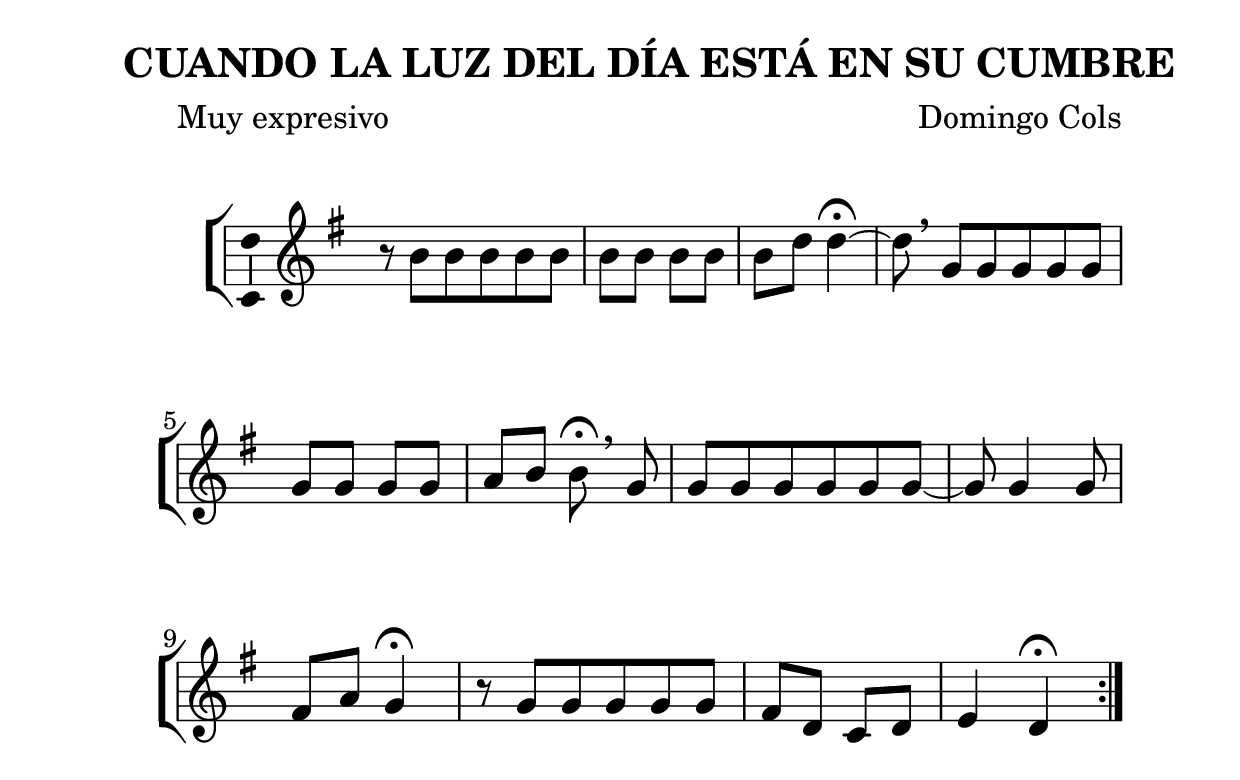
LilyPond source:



%versión de lilypond para la que se ha escrito esta partitura:
\version "2.16.0"

	%Tamaño papel
	#(set-default-paper-size "a4")
	%Tamaño partitura
	#(set-global-staff-size 28)
	%No responde al pulsar sobre una nota
	#(ly:set-option 'point-and-click #f)

%parámetros del encabezamiento:
\header {
	%title = "CUANDO LA LUZ DEL DÍA ESTÁ EN SU CUMBRE"
	title = \markup{\fontsize #-2 "CUANDO LA LUZ DEL DÍA ESTÁ EN SU CUMBRE"}
	subtitle = ""
	composer = "Domingo Cols"
	poet = "Muy expresivo"
	meter = ""
	arranger = ""
%	tagline="Monasterio de la Madre de Dios. Buenafuente del Sistal."
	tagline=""
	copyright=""
	tiempo = ""
	usos = ""
	letra = "Cuando la luz del día está en su cumbre, eres, Señor Jesús, luz y alegría de quienes en la fe y en la esperanza celebran ya la fiesta de la Vida. Eres resurrección, palabra y prenda de ser y de vivir eternamente; sembradas de esperanzas nuestras vidas, serán en ti cosecha para siempre. Ven ya, Señor Jesús, Salvador nuestro, de tu radiante luz llena este día, camino de alegría y de esperanza, real acontecer de nueva vida. Concédenos, oh Padre omnipotente, y tú, Hijo amado y Señor nuestro, por obra del Espíritu enviado, vivir ya de la fiesta de tu reino."
	}

%parámetros asociados al papel:
\paper  {
	oddHeaderMarkup = \markup {\fill-line { \on-the-fly #not-first-page \fromproperty #'header:title \on-the-fly #not-first-page \fromproperty #'header:composer }}
	evenHeaderMarkup = \markup {\fill-line { \fromproperty #'header:composer \fromproperty #'header:title }}
	#(set-paper-size "a4")
	print-page-number = ##f
	first-page-number = 1
	print-first-page-number = ##f
%	head-separation = 3.0 \cm
	top-margin = 2.0 \cm
	bottom-margin = 0.0\cm
%%%	bottom-margin = -2.0\cm
	left-margin = 3.0 \cm
	line-width = 16.0 \cm
	indent = 8\mm
	interscoreline = 2.\mm
	between-system-space = 15\mm
%	para que las partituras no llenen la hoja:
	ragged-bottom = ##t
%	idem para la última hoja:
	ragged-last-bottom = ##f
%	para que las partituras llenen el ancho del papel:
	ragged-last = ##f
	after-title-space = 2.5 \cm
%page-count=1
%system-count=4

	%Flexible Vertical Spacing
%	markup-markup-spacing =
%	#'((basic-distance . 15) (minimum-distance . 15) (padding . 3))
	markup-system-spacing =
	#'((basic-distance . 15) (minimum-distance . 15) (padding . 3))
	system-system-spacing =
	#'((basic-distance . 15) (minimum-distance . 15) (padding . 3))
	score-system-spacing =
	#'((basic-distance . 15) (minimum-distance . 15) (padding . 5))
%	top-system-spacing = % header
%	#'((basic-distance . 8) (minimum-distance . 0) (padding . 0))
%	top-markup-spacing =
%	#'((basic-distance . 20) (minimum-distance . 20) (padding . 0))
	last-bottom-spacing = % footer
	#'((basic-distance . 5) (minimum-distance . 5) (padding . 0))
%	score-markup-spacing =
%	#'((basic-distance . 16) (minimum-distance . 13) (padding . 0))

	}


%para incluir divisiones gregorianas
%\include "gregorian.ly"
%Ojo. Incluir este fichero implica desactivar la sentencia ragged-last = ##f
%Es decir, deja de justificar las partituras a la derecha


%parámetros que afectan a toda la partitura:
global =  {
	%clave de sol (G):
	\clef G
	%armadura:
%%%	\transpose a b
	\key g \major
	\tempo 4=100
	\set Score.tempoHideNote = ##t

%Elimino los tempo que se van alternando:
\override Staff.TimeSignature #'stencil = ##f

	}


melodia =
%%%	\transpose a b
{
	\relative c'' {

\compoundMeter #'((3 4) (2 4))

\time 3/4
r8 b8 b b b b
\time 2/4
b8 b b b
b8 d d4 \fermata ~
\time 3/4
d8 \breathe g, g g g g
\time 2/4
g8 g g g
a8 b b \fermata \breathe g
\time 3/4
g8 g g g g g~
\time 2/4
g8 g4 g8
fis8 a g4 \fermata

\time 3/4

%<<
%{
%\voiceOne
%\stemUp
%
%r8 d'8 d d d e
%\time 2/4
%d8 b b b
%b16 a b8~b4 \fermata
%
%}
%\new Voice {
%\voiceTwo
%\stemDown

r8 g8 g g g g
\time 2/4
fis8 d c d
e4 d \fermata

%r8 \grace {d'8} g,8 \grace {d'} g, \grace {d'} g, \grace {d'} g, \grace {e'} g,
%\time 2/4
%\grace {d'8} fis,8 \grace {b} d, \grace {b'} c, \grace {b'} d,
%\grace {b'16 a b8~b4} e,4 d \fermata

%}
%>>

\bar ":|"
%\bar "|."
}
}


texto = \lyricmode {
\set stanza =#"1. " Cuan -- do la luz del dí -- a~es -- tá~en su cum -- _ bre, __
e -- res, Se -- ñor Je -- sús, luz y~a -- le -- grí -- _ a
de quie -- nes en la fe y~en __ la~es -- pe -- ran -- _ za
ce -- le -- bran ya la fies -- ta de la Vi -- da.
	}

textodos = \lyricmode {
\set stanza =#"2. " E -- res re -- su -- rrec -- ción, pa -- la -- bra~y pren -- _ da __
de ser y de vi -- vir e -- ter -- na -- men -- _ te;
sem -- bra -- das de~es -- pe -- ran -- zas __ nues -- tras vi -- _ das,
se -- rán en ti co -- se -- cha pa -- ra siem -- pre.
	}

textotres = \lyricmode {
\set stanza =#"3. " Ven ya, Se -- ñor Je -- sús, Sal -- va -- dor nues -- _ tro, __
de tu ra -- dian -- te luz lle -- na~es -- te dí -- _ a,
ca -- mi -- no de~a -- le -- grí -- a~y __ de~es -- pe -- ran -- _ za,
re -- al a -- con -- te -- cer de nue -- va vi -- da.
	}

textocuatro = \lyricmode {
\set stanza =#"4. " Con -- cé -- de -- nos, oh Pa -- dre~om -- ni -- po -- ten -- _ te, __
y tú, Hi -- jo~a -- ma -- do y Se -- ñor nues -- _ tro,
por o -- bra del Es -- pí -- ri -- tu~en -- vi -- a -- _ do,
vi -- vir ya de la fies -- ta de tu rei -- no.
	}


vozStaff = \context Voice = vozStaff
\with {\consists "Ambitus_engraver"}
<<
	\set Staff.instrumentName = ""
	\set Staff.shortInstrumentName = ""
	\set Staff.midiInstrument = #"acoustic grand"
	\set Staff.midiMinimumVolume = #0.7
	\set Staff.midiMaximumVolume = #0.9
	\global
	\melodia
	>>


textoStaff = \context Lyrics = textoStaff <<
%	\set vocalName =#"1. "
	\set shortVocalName =#"1. "
	\lyricsto vozStaff \texto
	>>

textodosStaff = \context Lyrics = textodosStaff <<
%	\set vocalName =#"2. "
	\set shortVocalName =#"2. "
	\lyricsto vozStaff \textodos
	>>

textotresStaff = \context Lyrics = textotresStaff <<
%	\set vocalName =#"3. "
	\set shortVocalName =#"3. "
	\lyricsto vozStaff \textotres
	>>

textocuatroStaff = \context Lyrics = textocuatroStaff <<
%	\set vocalName =#"4. "
	\set shortVocalName =#"4. "
	\lyricsto vozStaff \textocuatro
	>>


\book {
	\score {
		\context ChoirStaff {
			\override StaffGroup.SystemStartBracket #'collapse-height = #1
			\override Score.SystemStartBar #'collapse-height = #1
			<<
			\vozStaff
			\textoStaff
			\textodosStaff
			\textotresStaff
			\textocuatroStaff
			>>
		}
		\layout {
	    		\context {
				\Lyrics
				%\override LyricText #'font-size = #2
				}
	   		\context {
				\Score
				%\override StaffSymbol #'staff-space = #(magstep +3)
				\override InstrumentName #'X-offset = #1.5
				\override InstrumentName #'font-series = #'bold
				}
%%%			\context {
%%%				\Staff
%%%				\remove "Time_signature_engraver"
%%%				\override BarLine #'transparent = ##t
%%%				}
			}
		}
	\score {
		\context ChoirStaff {
			\override StaffGroup.SystemStartBracket #'collapse-height = #1
			\override Score.SystemStartBar #'collapse-height = #1
			<<
			\vozStaff
			>>
		}
		\midi {
	  		\context {
	  			\Score
				tempoWholesPerMinute = #(ly:make-moment 70 4)
				}
			}
		}
}


